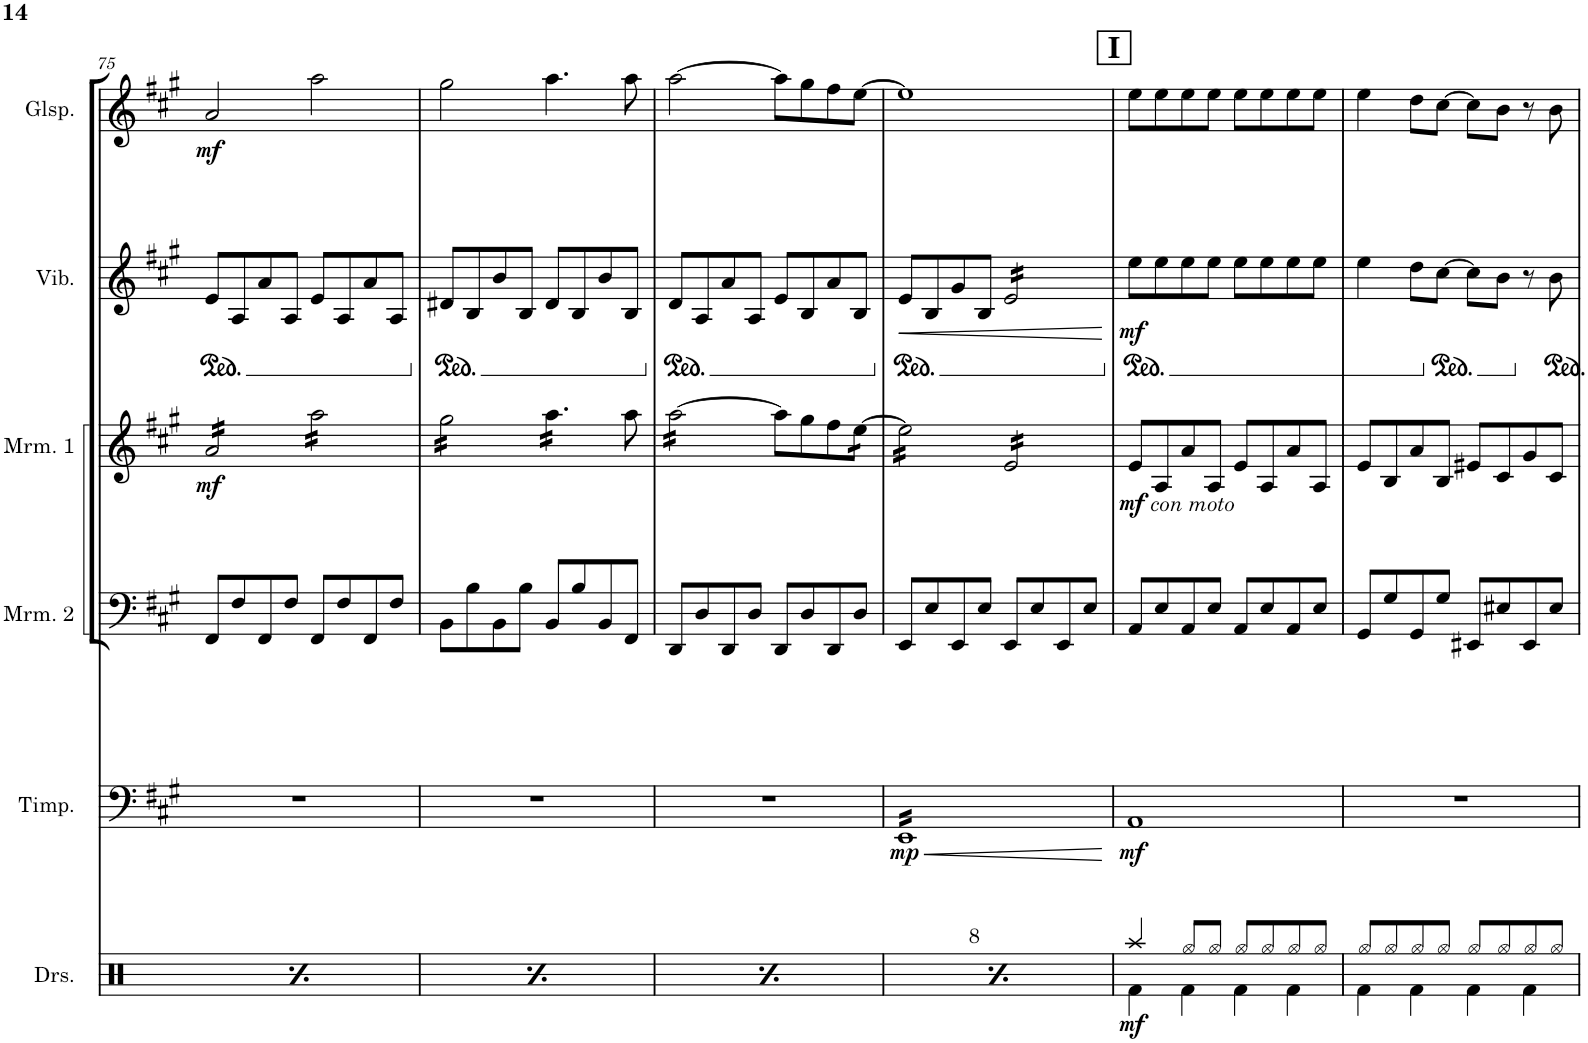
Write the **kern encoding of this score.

**kern	**dynam	**kern	**dynam	**kern	**kern	**dynam	**kern	**dynam	**kern	**dynam
*part6	*part6	*part5	*part5	*part4	*part3	*part3	*part2	*part2	*part1	*part1
*staff6	*staff6	*staff5	*staff5	*staff4	*staff3	*staff3	*staff2	*staff2	*staff1	*staff1
*I"Drumset	*	*I"Timpani	*	*I"Marimba 2	*I"Marimba 1	*	*I"Vibraphone	*	*I"Glockenspiel	*
*I'Drs.	*	*I'Timp.	*	*I'Mrm. 2	*I'Mrm. 1	*	*I'Vib.	*	*I'Glsp.	*
!!LO:PB:g=z
*clefX	*	*clefF4	*	*clefF4	*clefG2	*	*clefG2	*	*clefG2	*
*	*	*	*	*	*	*	*	*	*Trd-14c-24	*
*k[]	*	*k[f#c#g#]	*	*k[f#c#g#]	*k[f#c#g#]	*	*k[f#c#g#]	*	*k[f#c#g#]	*
*M4/4	*	*M4/4	*	*M4/4	*M4/4	*	*M4/4	*	*M4/4	*
=75	=75	=75	=75	=75	=75	=75	=75	=75	=75	=75
*^	*	*	*	*	*	*	*	*	*	*
*	*	*	*	*	*	*	*	*ped	*	*	*
!	!	!	!	!	!	!	!LO:DY:b	!	!	!	!LO:DY:b
*	*	*	*	*	*	*tremolo	*	*	*	*	*
8Rgg/L	4Rf\	.	1r	.	8FF#/L	16a/LL	mf	8e/L	.	2a/	mf
.	.	.	.	.	.	16a/	.	.	.	.	.
8Rgg/	.	.	.	.	8F#/	16a/	.	8A/	.	.	.
.	.	.	.	.	.	16a/	.	.	.	.	.
8Rgg/	4Rf\	.	.	.	8FF#/	16a/	.	8a/	.	.	.
.	.	.	.	.	.	16a/	.	.	.	.	.
8Rgg/J	.	.	.	.	8F#/J	16a/	.	8A/J	.	.	.
.	.	.	.	.	.	16a/JJ	.	.	.	.	.
8Rgg/L	4Rf\	.	.	.	8FF#/L	16aa\LL	.	8e/L	.	2aa\	.
.	.	.	.	.	.	16aa\	.	.	.	.	.
8Rgg/	.	.	.	.	8F#/	16aa\	.	8A/	.	.	.
.	.	.	.	.	.	16aa\	.	.	.	.	.
8Rgg/	4Rf\	.	.	.	8FF#/	16aa\	.	8a/	.	.	.
.	.	.	.	.	.	16aa\	.	.	.	.	.
8Rgg/J	.	.	.	.	8F#/J	16aa\	.	8A/J	.	.	.
.	.	.	.	.	.	16aa\JJ	.	.	.	.	.
=76	=76	=76	=76	=76	=76	=76	=76	=76	=76	=76	=76
*	*	*	*	*	*	*	*	*Xped	*	*	*
*	*	*	*	*	*	*	*	*ped	*	*	*
8Rgg/L	4Rf\	.	1r	.	8BB\L	16gg#\LL	.	8d#X/L	.	2gg#\	.
.	.	.	.	.	.	16gg#\	.	.	.	.	.
8Rgg/	.	.	.	.	8B\	16gg#\	.	8B/	.	.	.
.	.	.	.	.	.	16gg#\	.	.	.	.	.
8Rgg/	4Rf\	.	.	.	8BB\	16gg#\	.	8b/	.	.	.
.	.	.	.	.	.	16gg#\	.	.	.	.	.
8Rgg/J	.	.	.	.	8B\J	16gg#\	.	8B/J	.	.	.
.	.	.	.	.	.	16gg#\JJ	.	.	.	.	.
8Rgg/L	4Rf\	.	.	.	8BB/L	16aa\LL	.	8d#/L	.	4.aa\	.
.	.	.	.	.	.	16aa\	.	.	.	.	.
8Rgg/	.	.	.	.	8B/	16aa\	.	8B/	.	.	.
.	.	.	.	.	.	16aa\	.	.	.	.	.
8Rgg/	4Rf\	.	.	.	8BB/	16aa\	.	8b/	.	.	.
.	.	.	.	.	.	16aa\JJ	.	.	.	.	.
*	*	*	*	*	*	*Xtremolo	*	*	*	*	*
8Rgg/J	.	.	.	.	8FF#/J	8aa\	.	8B/J	.	8aa\	.
=77	=77	=77	=77	=77	=77	=77	=77	=77	=77	=77	=77
*	*	*	*	*	*	*	*	*Xped	*	*	*
*	*	*	*	*	*	*	*	*ped	*	*	*
*	*	*	*	*	*	*tremolo	*	*	*	*	*
8Rgg/L	4Rf\	.	1r	.	8DD/L	[16aa\LL	.	8d/L	.	[2aa\	.
.	.	.	.	.	.	16aa\	.	.	.	.	.
8Rgg/	.	.	.	.	8D/	16aa\	.	8A/	.	.	.
.	.	.	.	.	.	16aa\	.	.	.	.	.
8Rgg/	4Rf\	.	.	.	8DD/	16aa\	.	8a/	.	.	.
.	.	.	.	.	.	16aa\	.	.	.	.	.
8Rgg/J	.	.	.	.	8D/J	16aa\	.	8A/J	.	.	.
.	.	.	.	.	.	16aa\JJ	.	.	.	.	.
*	*	*	*	*	*	*Xtremolo	*	*	*	*	*
8Rgg/L	4Rf\	.	.	.	8DD/L	8aa\L]	.	8e/L	.	8aa\L]	.
8Rgg/	.	.	.	.	8D/	8gg#\	.	8B/	.	8gg#\	.
8Rgg/	4Rf\	.	.	.	8DD/	8ff#\	.	8a/	.	8ff#\	.
*	*	*	*	*	*	*tremolo	*	*	*	*	*
8Rgg/J	.	.	.	.	8D/J	[16ee\	.	8B/J	.	[8ee\J	.
.	.	.	.	.	.	16ee\JJ	.	.	.	.	.
=78	=78	=78	=78	=78	=78	=78	=78	=78	=78	=78	=78
!	!	!	!	!LO:HP:b	!	!	!	!	!	!	!
*	*	*	*	*	*	*	*	*Xped	*	*	*
!	!	!	!	!LO:DY:n=1:b	!	!	!	!	!LO:HP:b	!	!
*	*	*	*tremolo	*	*	*	*	*	*	*	*
8Rgg/L	4Rf\	.	16EELL	< mp	8EE/L	16ee\]LL	.	8e/L	<	1ee]	.
.	.	.	16EE	.	.	16ee\	.	.	.	.	.
*	*	*	*	*	*	*	*	*ped	*	*	*
8Rgg/	.	.	16EE	.	8E/	16ee\	.	8B/	.	.	.
.	.	.	16EE	.	.	16ee\	.	.	.	.	.
8Rgg/	4Rf\	.	16EE	.	8EE/	16ee\	.	8g#/	.	.	.
.	.	.	16EE	.	.	16ee\	.	.	.	.	.
8Rgg/J	.	.	16EE	.	8E/J	16ee\	.	8B/J	.	.	.
.	.	.	16EE	.	.	16ee\JJ	.	.	.	.	.
*	*	*	*	*	*	*	*	*tremolo	*	*	*
8Rgg/L	4Rf\	.	16EE	.	8EE/L	16e/LL	.	16e/LL	.	.	.
.	.	.	16EE	.	.	16e/	.	16e/	.	.	.
8Rgg/	.	.	16EE	.	8E/	16e/	.	16e/	.	.	.
.	.	.	16EE	.	.	16e/	.	16e/	.	.	.
8Rgg/	4Rf\	.	16EE	.	8EE/	16e/	.	16e/	.	.	.
.	.	.	16EE	.	.	16e/	.	16e/	.	.	.
8Rgg/J	.	.	16EE	.	8E/J	16e/	.	16e/	.	.	.
.	.	.	16EEJJ	.	.	16e/JJ	.	16e/JJ	.	.	.
*	*	*	*	*	*	*	*	*Xtremolo	*	*	*
*	*	*	*	*	*	*Xtremolo	*	*	*	*	*
*	*	*	*Xtremolo	*	*	*	*	*	*	*	*
*v	*v	*	*	*	*	*	*	*	*	*	*
.	.	.	[	.	.	.	.	[	.	.
!!LO:REH:place=s1:a:B:cj:fs=14:t=I
=79	=79	=79	=79	=79	=79	=79	=79	=79	=79	=79
*^	*	*	*	*	*	*	*	*	*	*
*	*	*	*	*	*	*	*	*Xped	*	*	*
*	*	*	*	*	*	*	*	*ped	*	*	*
!	!	!	!	!	!	!LO:TX:b:i:t=con moto	!	!	!	!	!
!	!	!LO:DY:b	!	!LO:DY:b	!	!	!LO:DY:b	!	!LO:DY:b	!	!
4Raa/	4Rf\	mf	1AA	mf	8AA/L	8e/L	mf	8ee\L	mf	8ee\L	.
.	.	.	.	.	8E/	8A/	.	8ee\	.	8ee\	.
8Rgg/L	4Rf\	.	.	.	8AA/	8a/	.	8ee\	.	8ee\	.
8Rgg/J	.	.	.	.	8E/J	8A/J	.	8ee\J	.	8ee\J	.
8Rgg/L	4Rf\	.	.	.	8AA/L	8e/L	.	8ee\L	.	8ee\L	.
8Rgg/	.	.	.	.	8E/	8A/	.	8ee\	.	8ee\	.
8Rgg/	4Rf\	.	.	.	8AA/	8a/	.	8ee\	.	8ee\	.
8Rgg/J	.	.	.	.	8E/J	8A/J	.	8ee\J	.	8ee\J	.
=80	=80	=80	=80	=80	=80	=80	=80	=80	=80	=80	=80
8Rgg/L	4Rf\	.	1r	.	8GG#/L	8e/L	.	4ee\	.	4ee\	.
8Rgg/	.	.	.	.	8G#/	8B/	.	.	.	.	.
8Rgg/	4Rf\	.	.	.	8GG#/	8a/	.	8dd\L	.	8dd\L	.
*	*	*	*	*	*	*	*	*Xped	*	*	*
*	*	*	*	*	*	*	*	*ped	*	*	*
8Rgg/J	.	.	.	.	8G#/J	8B/J	.	[8cc#\J	.	[8cc#\J	.
8Rgg/L	4Rf\	.	.	.	8EE#X/L	8e#X/L	.	8cc#\L]	.	8cc#\L]	.
8Rgg/	.	.	.	.	8E#X/	8c#/	.	8b\J	.	8b\J	.
*	*	*	*	*	*	*	*	*Xped	*	*	*
8Rgg/	4Rf\	.	.	.	8EE#/	8g#/	.	8r	.	8r	.
8Rgg/J	.	.	.	.	8E#/J	8c#/J	.	8b\	.	8b\	.
*v	*v	*	*	*	*	*	*	*	*	*	*
=	=	=	=	=	=	=	=	=	=	=
*-	*-	*-	*-	*-	*-	*-	*-	*-	*-	*-
